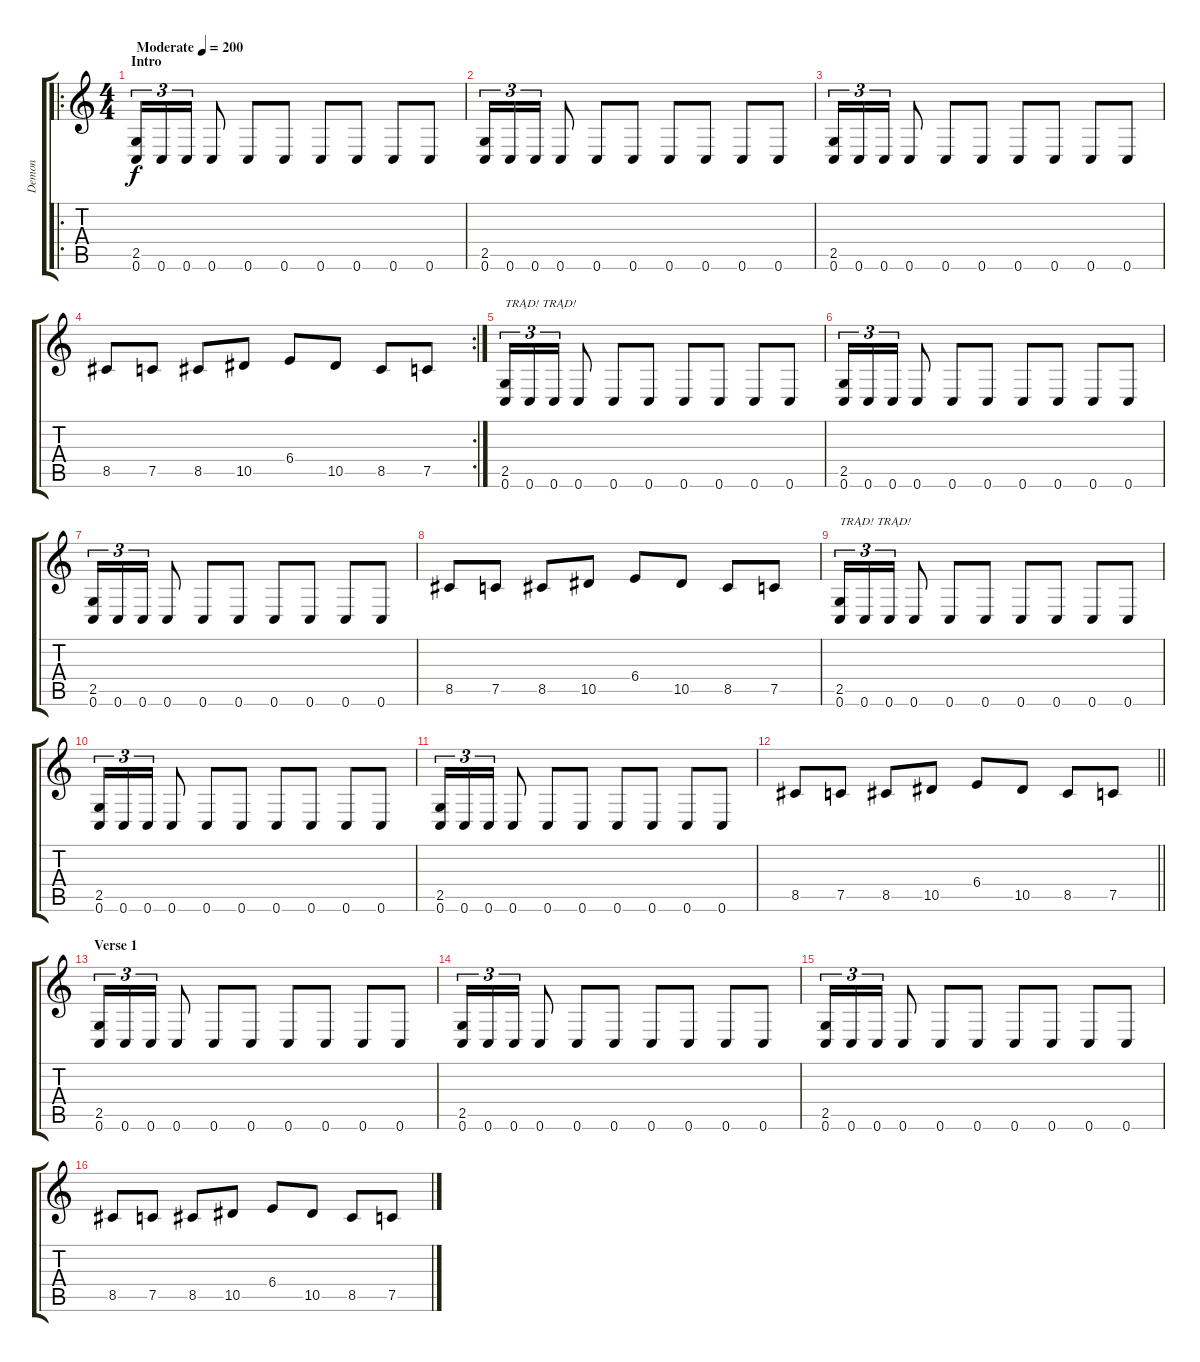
\track ("Demon" "Demon") {instrument distortionguitar}
\staff {score tabs}
\tuning (C4 G3 Eb3 Bb2 F2 C2) {hide}
\ro
\ts (4 4)
\section ("" "Intro")
\tempo (200 "Moderate")
\clef g2
\ks c
(2.5 0.6).16{tu (3 2) dy f instrument distortionguitar} 0.6.16{tu (3 2)} 0.6.16{tu (3 2)} 0.6.8 0.6.8 0.6.8 0.6.8 0.6.8 0.6.8 0.6.8 |
(2.5 0.6).16{tu (3 2)} 0.6.16{tu (3 2)} 0.6.16{tu (3 2)} 0.6.8 0.6.8 0.6.8 0.6.8 0.6.8 0.6.8 0.6.8 |
(2.5 0.6).16{tu (3 2)} 0.6.16{tu (3 2)} 0.6.16{tu (3 2)} 0.6.8 0.6.8 0.6.8 0.6.8 0.6.8 0.6.8 0.6.8 |
\rc 2
8.5.8 7.5.8 8.5.8 10.5.8 6.4.8 10.5.8 8.5.8 7.5.8 |
(2.5 0.6).16{tu (3 2) txt "TRĄD! TRĄD!"} 0.6.16{tu (3 2)} 0.6.16{tu (3 2)} 0.6.8 0.6.8 0.6.8 0.6.8 0.6.8 0.6.8 0.6.8 |
(2.5 0.6).16{tu (3 2)} 0.6.16{tu (3 2)} 0.6.16{tu (3 2)} 0.6.8 0.6.8 0.6.8 0.6.8 0.6.8 0.6.8 0.6.8 |
(2.5 0.6).16{tu (3 2)} 0.6.16{tu (3 2)} 0.6.16{tu (3 2)} 0.6.8 0.6.8 0.6.8 0.6.8 0.6.8 0.6.8 0.6.8 |
8.5.8 7.5.8 8.5.8 10.5.8 6.4.8 10.5.8 8.5.8 7.5.8 |
(2.5 0.6).16{tu (3 2) txt "TRĄD! TRĄD!"} 0.6.16{tu (3 2)} 0.6.16{tu (3 2)} 0.6.8 0.6.8 0.6.8 0.6.8 0.6.8 0.6.8 0.6.8 |
(2.5 0.6).16{tu (3 2)} 0.6.16{tu (3 2)} 0.6.16{tu (3 2)} 0.6.8 0.6.8 0.6.8 0.6.8 0.6.8 0.6.8 0.6.8 |
(2.5 0.6).16{tu (3 2)} 0.6.16{tu (3 2)} 0.6.16{tu (3 2)} 0.6.8 0.6.8 0.6.8 0.6.8 0.6.8 0.6.8 0.6.8 |
\barLineRight lightlight
8.5.8 7.5.8 8.5.8 10.5.8 6.4.8 10.5.8 8.5.8 7.5.8 |
\section ("" "Verse 1")
(2.5 0.6).16{tu (3 2)} 0.6.16{tu (3 2)} 0.6.16{tu (3 2)} 0.6.8 0.6.8 0.6.8 0.6.8 0.6.8 0.6.8 0.6.8 |
(2.5 0.6).16{tu (3 2)} 0.6.16{tu (3 2)} 0.6.16{tu (3 2)} 0.6.8 0.6.8 0.6.8 0.6.8 0.6.8 0.6.8 0.6.8 |
(2.5 0.6).16{tu (3 2)} 0.6.16{tu (3 2)} 0.6.16{tu (3 2)} 0.6.8 0.6.8 0.6.8 0.6.8 0.6.8 0.6.8 0.6.8 |
8.5.8 7.5.8 8.5.8 10.5.8 6.4.8 10.5.8 8.5.8 7.5.8
